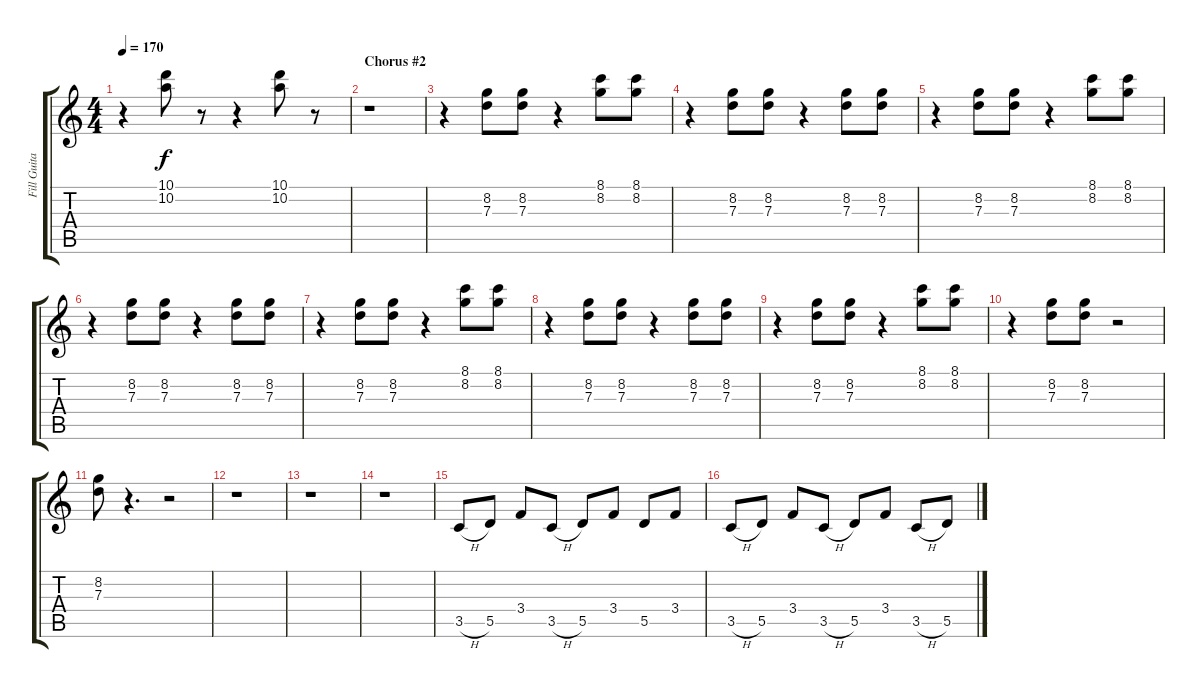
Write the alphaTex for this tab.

\track ("Fill Guitar" "Fill Guita") {instrument electricguitarclean}
\staff {score tabs}
\tuning (E4 B3 G3 D3 A2 E2) {hide}
\ts (4 4)
\tempo 170
\clef g2
\ks c
r.4{dy f} (10.1 10.2).8 r.8 r.4 (10.1 10.2).8 r.8 |
\section ("" "Chorus #2")
r.1 |
r.4 (8.2 7.3).8 (8.2 7.3).8 r.4 (8.1 8.2).8 (8.1 8.2).8 |
r.4 (8.2 7.3).8 (8.2 7.3).8 r.4 (8.2 7.3).8 (8.2 7.3).8 |
r.4 (8.2 7.3).8 (8.2 7.3).8 r.4 (8.1 8.2).8 (8.1 8.2).8 |
r.4 (8.2 7.3).8 (8.2 7.3).8 r.4 (8.2 7.3).8 (8.2 7.3).8 |
r.4 (8.2 7.3).8 (8.2 7.3).8 r.4 (8.1 8.2).8 (8.1 8.2).8 |
r.4 (8.2 7.3).8 (8.2 7.3).8 r.4 (8.2 7.3).8 (8.2 7.3).8 |
r.4 (8.2 7.3).8 (8.2 7.3).8 r.4 (8.1 8.2).8 (8.1 8.2).8 |
r.4 (8.2 7.3).8 (8.2 7.3).8 r.2 |
(8.2 7.3).8 r.4{d} r.2 |
r.1 |
r.1 |
r.1 |
3.5{h}.8 5.5.8 3.4.8 3.5{h}.8 5.5.8 3.4.8 5.5.8 3.4.8 |
3.5{h}.8 5.5.8 3.4.8 3.5{h}.8 5.5.8 3.4.8 3.5{h}.8 5.5.8
